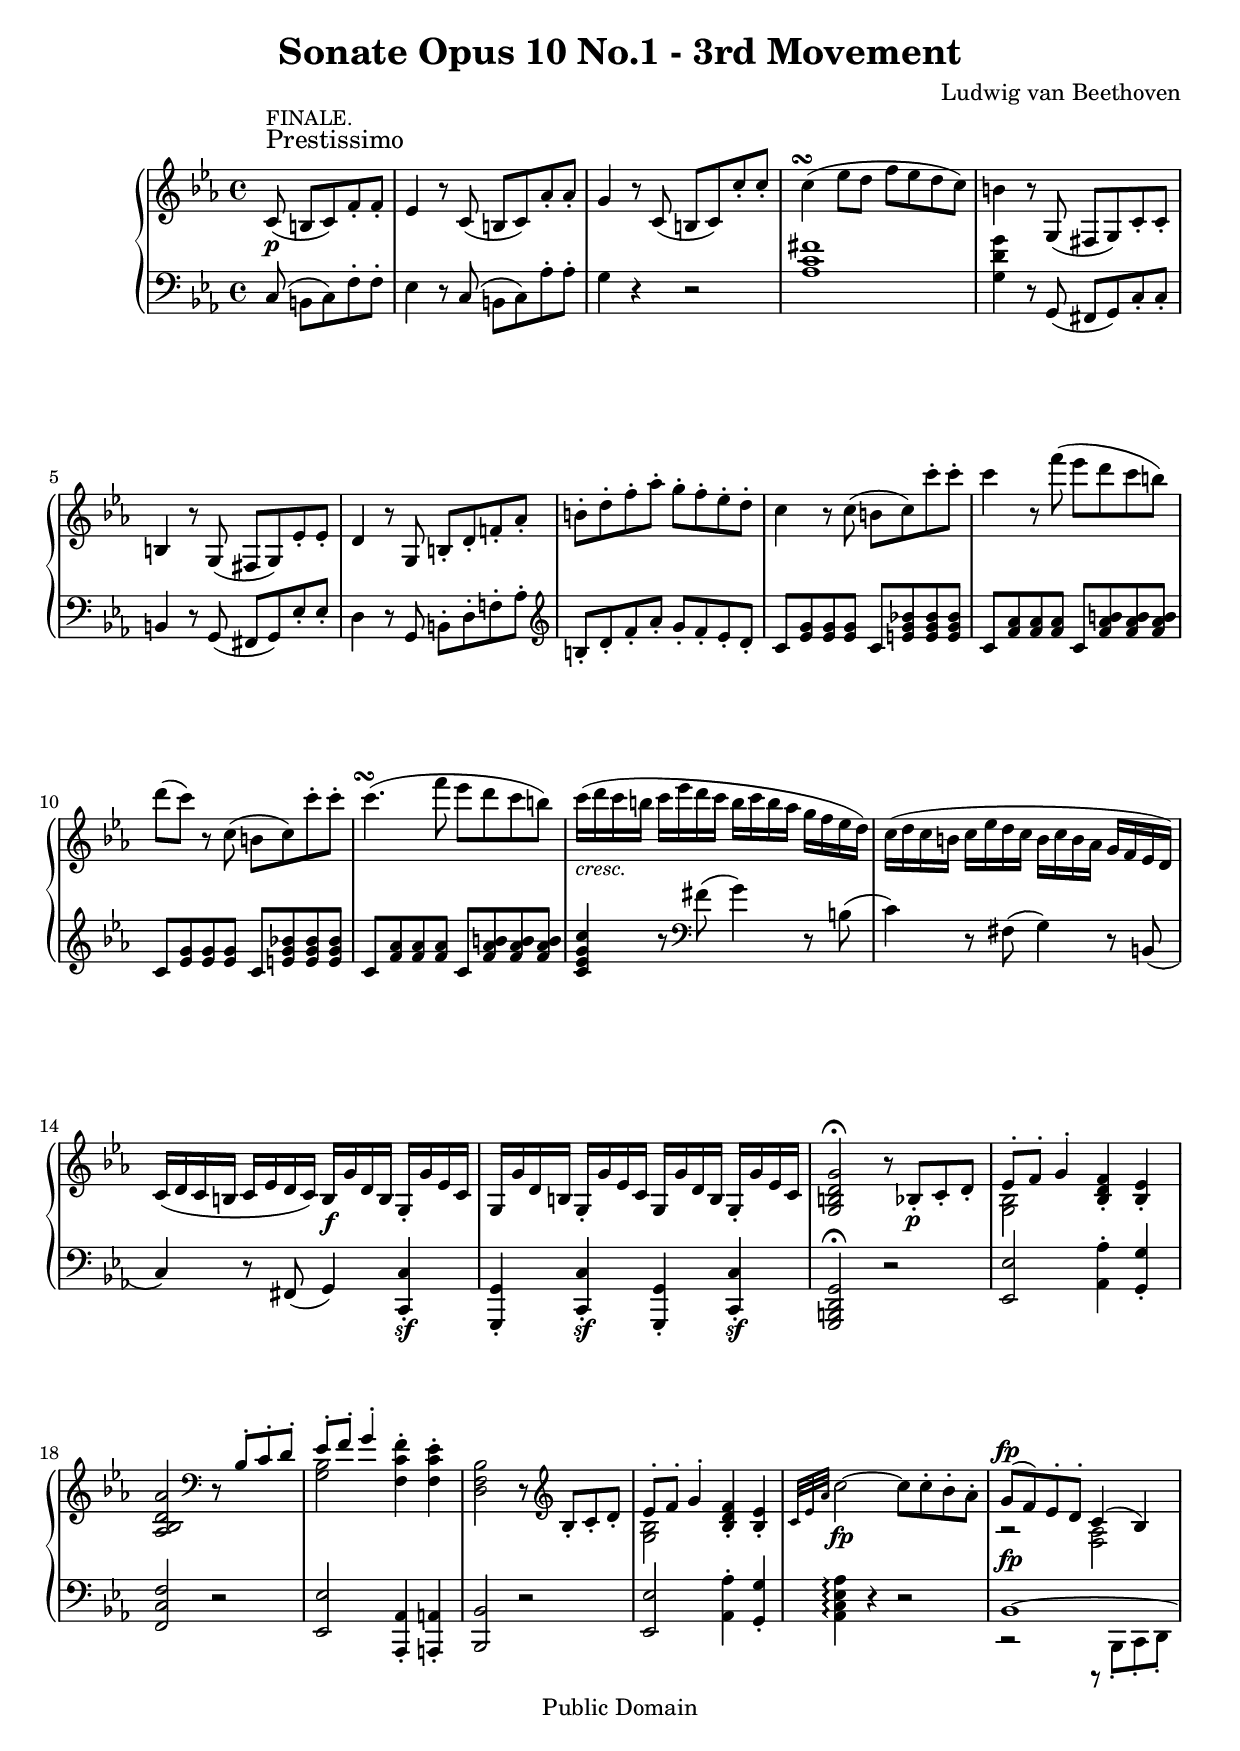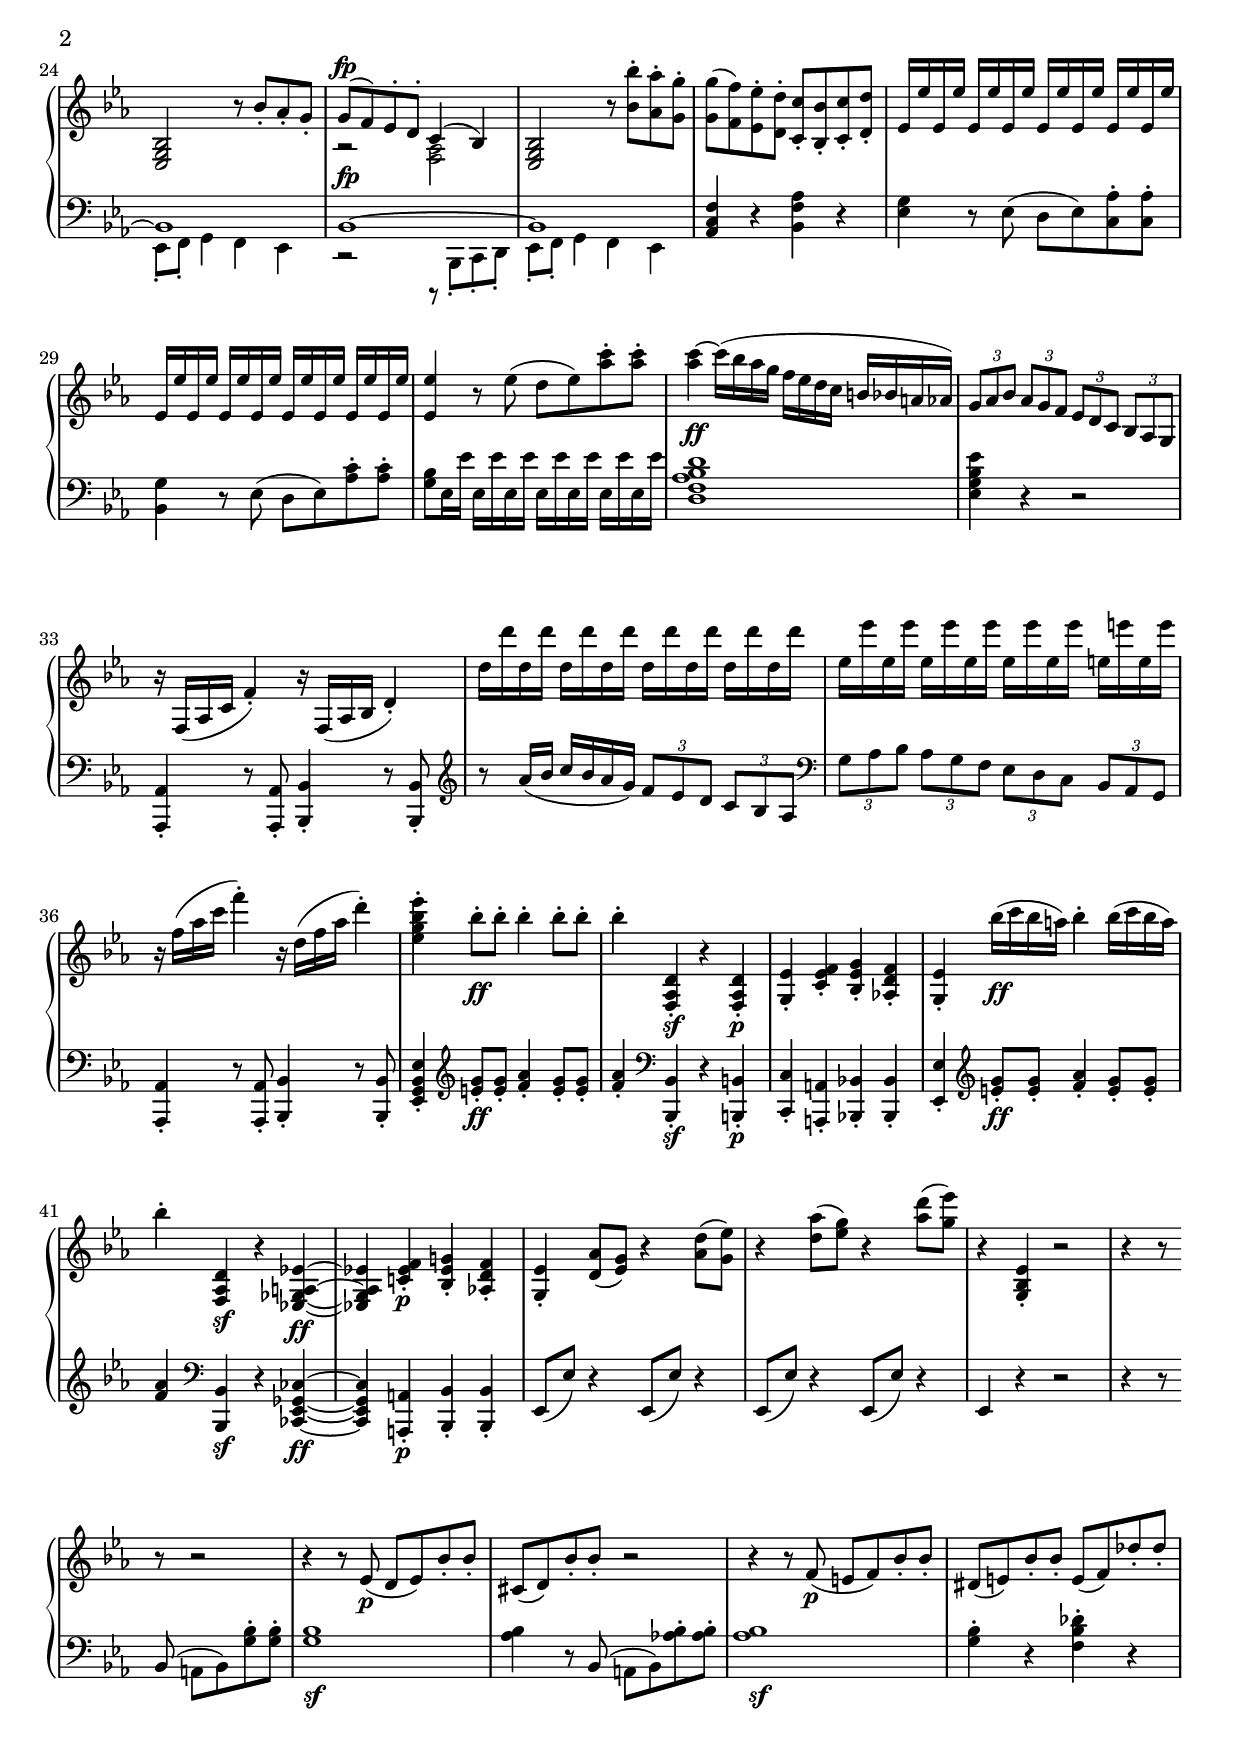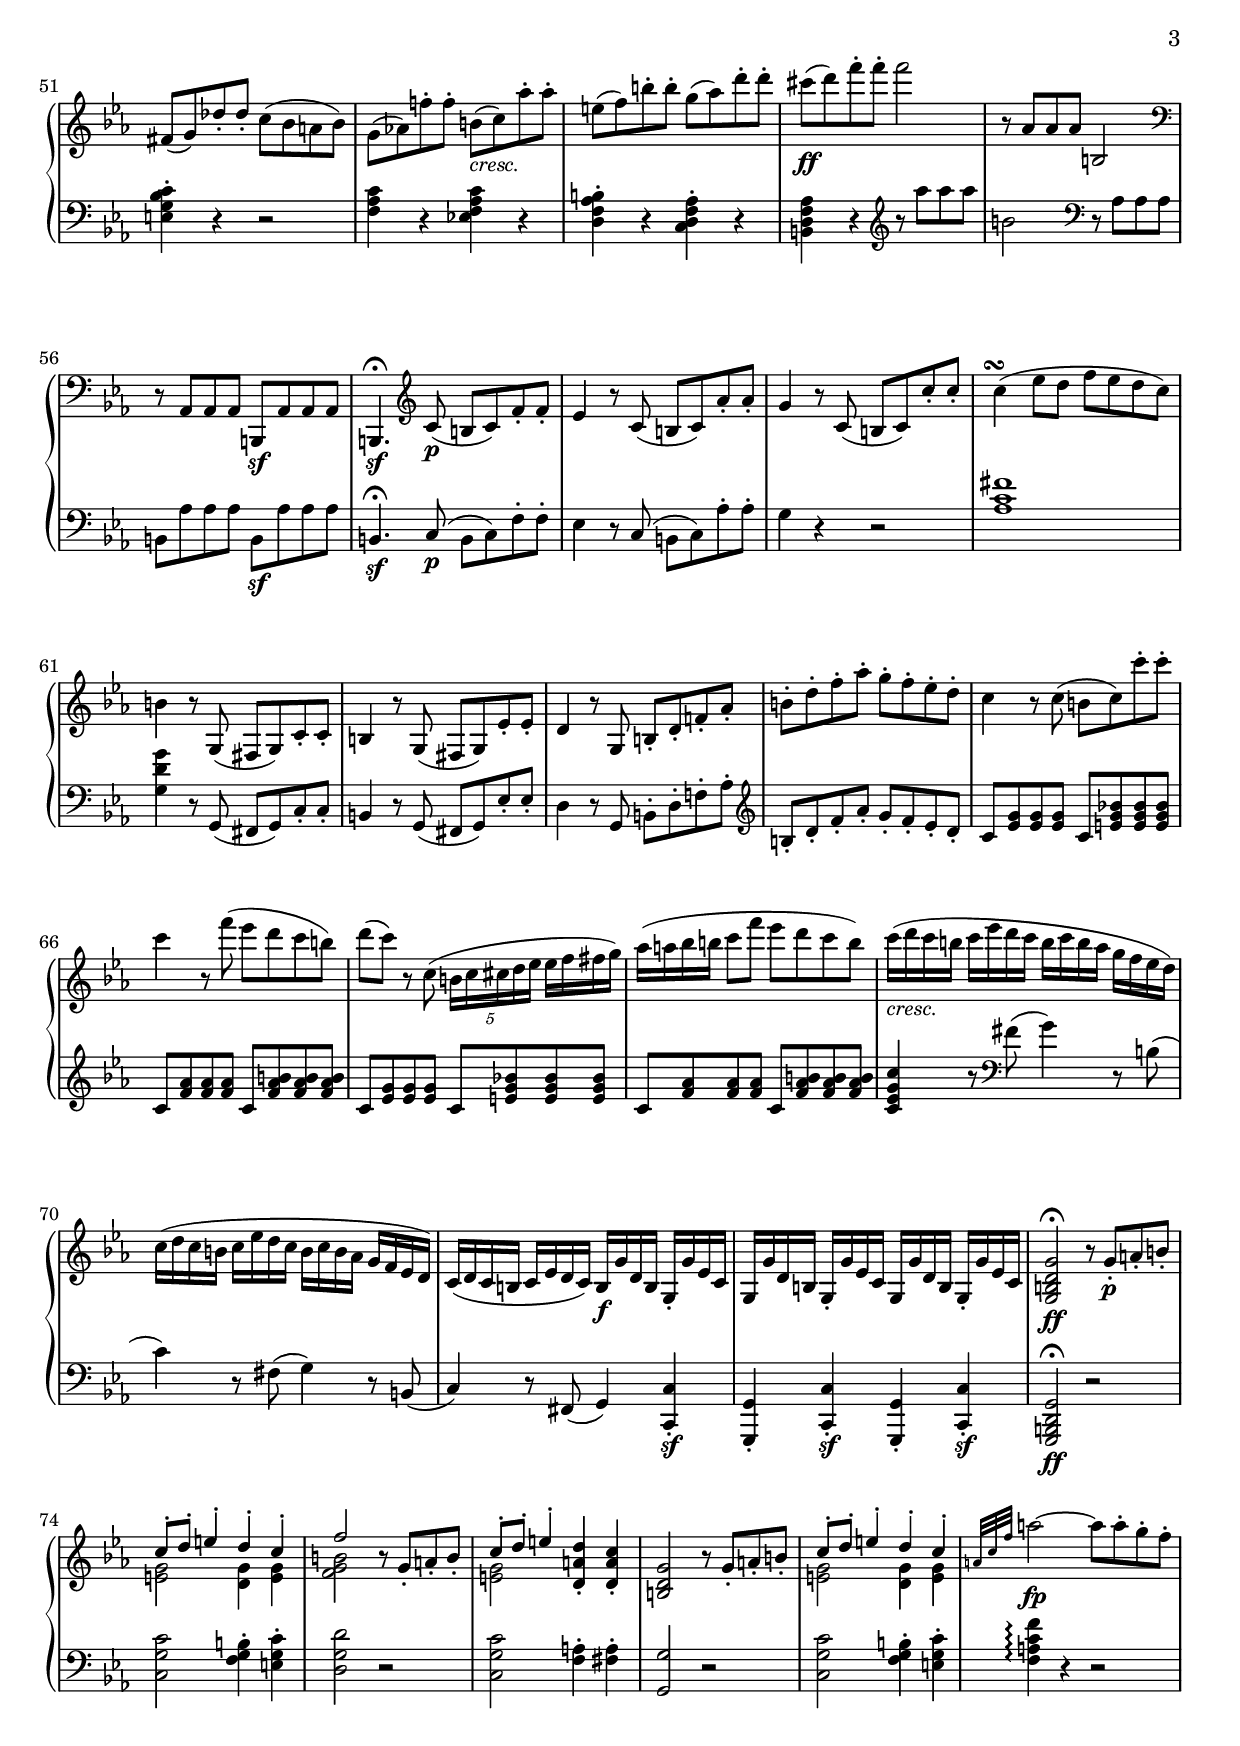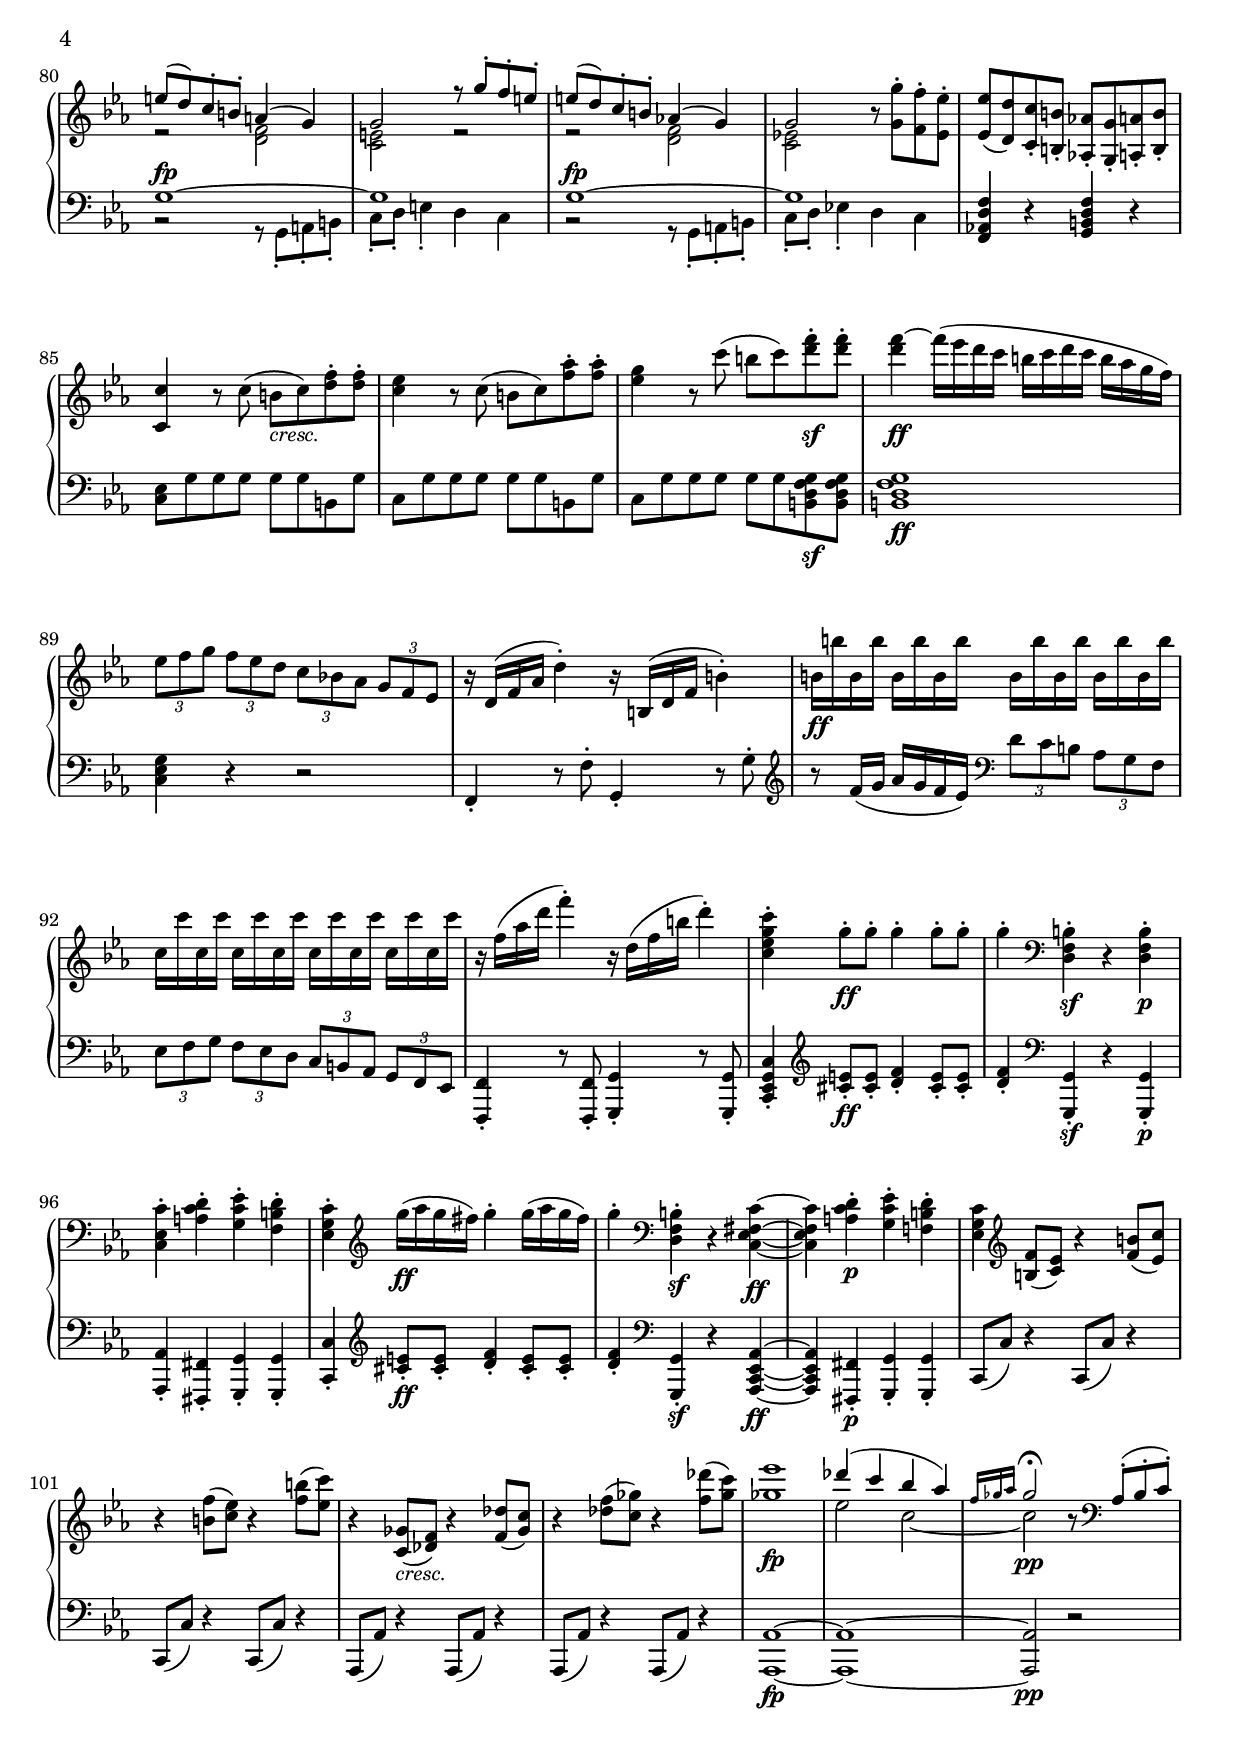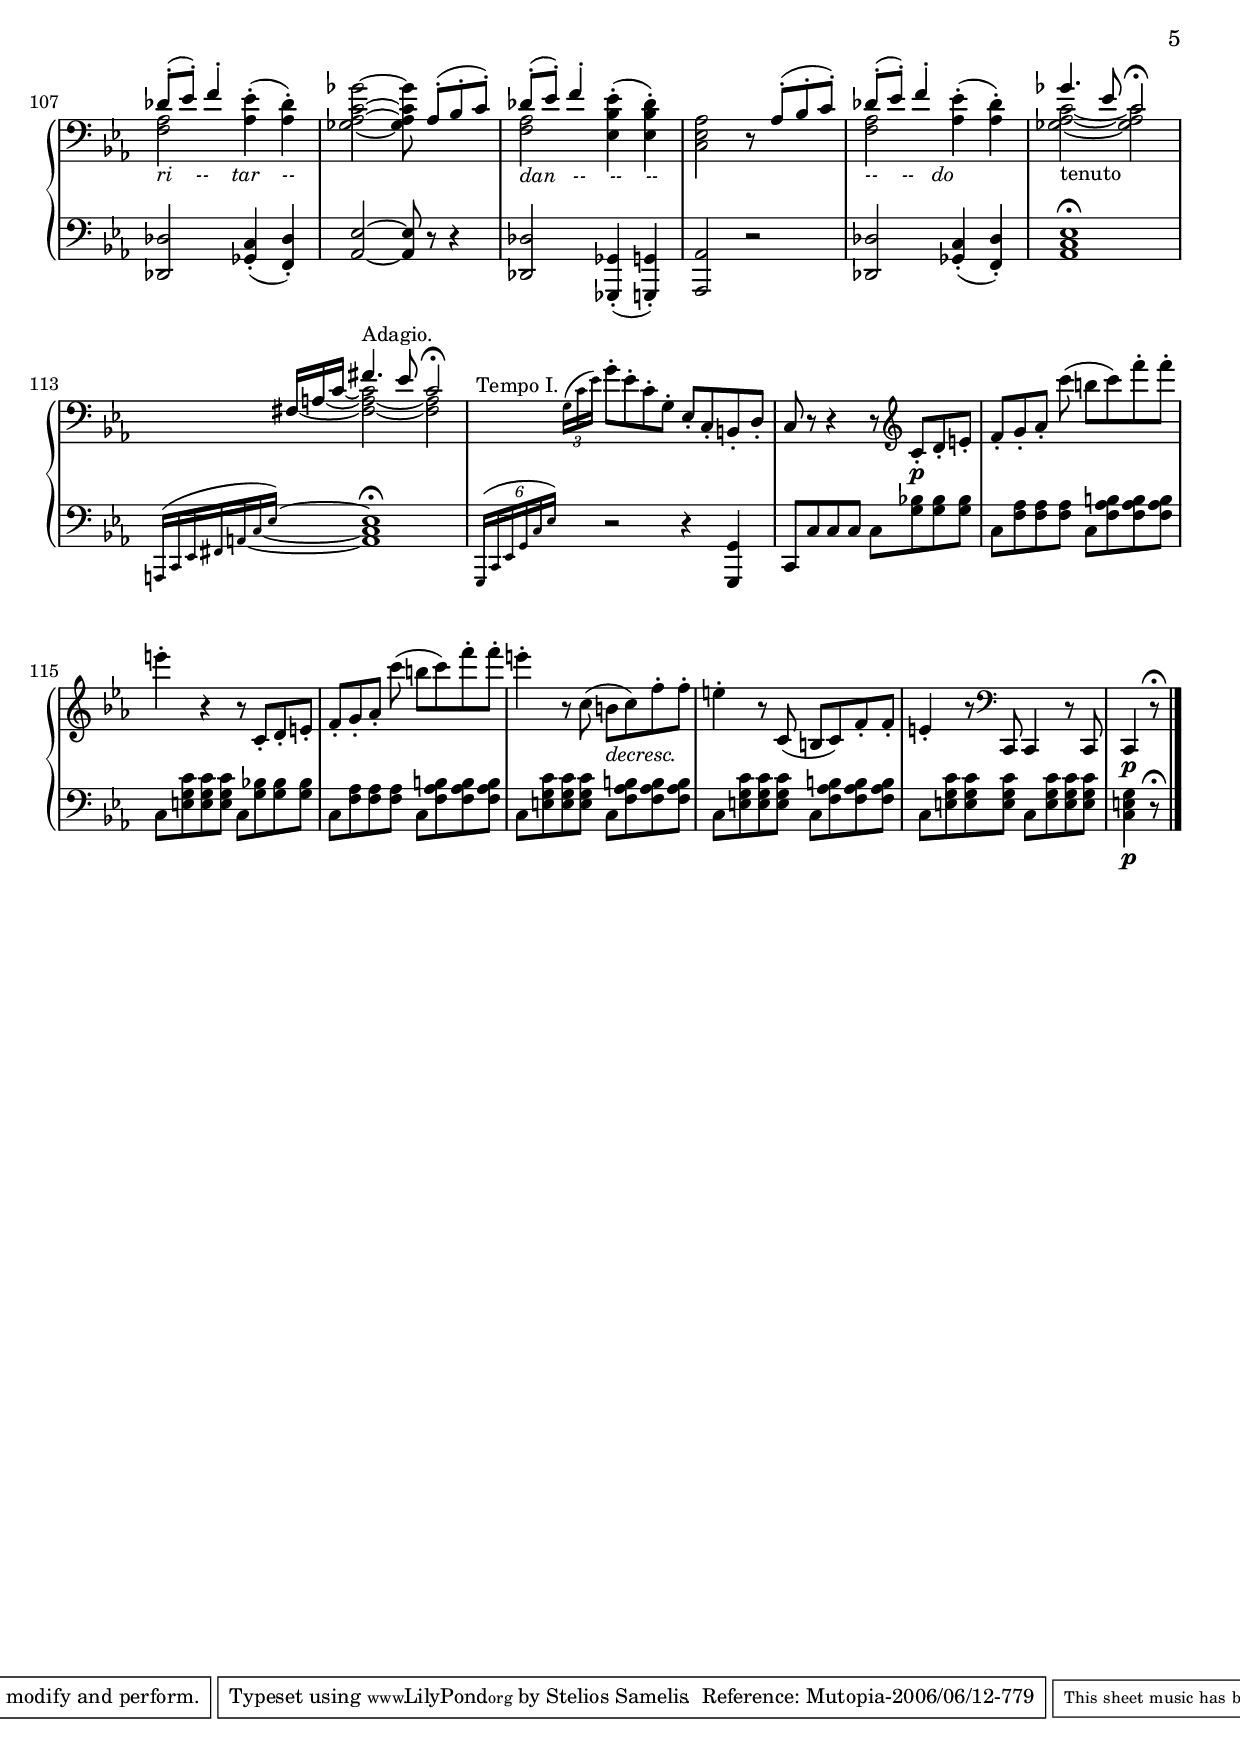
\version "2.8.0"

\header {
  title = "Sonate Opus 10 No.1 - 3rd Movement"
  composer = "Ludwig van Beethoven"
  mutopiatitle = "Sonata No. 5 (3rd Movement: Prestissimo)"
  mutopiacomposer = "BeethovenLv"
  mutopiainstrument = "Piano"
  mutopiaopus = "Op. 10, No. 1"
  date = "late 18th Century"
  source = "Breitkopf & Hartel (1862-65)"
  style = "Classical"
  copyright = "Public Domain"
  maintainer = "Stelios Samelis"
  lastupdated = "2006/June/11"
  version = "2.6.0"
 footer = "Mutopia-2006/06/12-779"
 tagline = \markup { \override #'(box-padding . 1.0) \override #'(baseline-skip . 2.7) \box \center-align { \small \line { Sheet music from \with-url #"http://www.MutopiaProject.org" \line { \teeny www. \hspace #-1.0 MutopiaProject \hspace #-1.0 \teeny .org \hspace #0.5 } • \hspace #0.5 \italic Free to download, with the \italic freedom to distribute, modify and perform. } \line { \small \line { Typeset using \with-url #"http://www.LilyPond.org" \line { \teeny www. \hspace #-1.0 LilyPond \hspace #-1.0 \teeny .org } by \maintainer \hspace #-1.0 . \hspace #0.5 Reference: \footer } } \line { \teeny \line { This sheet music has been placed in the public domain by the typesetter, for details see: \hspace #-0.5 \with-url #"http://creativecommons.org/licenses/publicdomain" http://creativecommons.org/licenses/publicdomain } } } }
}

\score {

 \context GrandStaff
 <<
 \context Staff = "up" {
 \clef treble
 \key c \minor
 \time 4/4
 \once \override TextScript #'padding = #2.0
 \partial 8*5 c'8\p^\markup { \large "Prestissimo" }^\markup { "FINALE." }( b c') f'\staccato f'\staccato
 ees'4 r8 c'8( b c') aes'\staccato aes'\staccato g'4 r8 c'8( b c') c''\staccato c''\staccato
 c''4^\markup { \center-align { \musicglyph #"scripts.turn" \musicglyph #"accidentals.0" } }( ees''8 d'' f'' ees'' d'' c'')
 b'4 r8 g( fis g) c'\staccato c'\staccato b4 r8 g( fis g) ees'\staccato ees'\staccato
 d'4 r8 g8 b\staccato d'\staccato f'!\staccato aes'\staccato
 b'\staccato d''\staccato f''\staccato aes''\staccato g''\staccato f''\staccato ees''\staccato d''\staccato
 c''4 r8 c''( b' c'') c'''\staccato c'''\staccato c'''4 r8 f'''( ees''' d''' c''' b'') d'''8( c''') r c''( b' c'') c'''\staccato c'''\staccato
 c'''4.^\markup { \center-align { \musicglyph #"scripts.turn" \musicglyph #"accidentals.0" } }( f'''8 ees''' d''' c''' b'')
 c'''16_\markup { \italic "cresc." }( d''' c''' b'' c''' ees''' d''' c''' b'' c''' b'' aes'' g'' f'' ees'' d'')
 c''16( d'' c'' b' c'' ees'' d'' c'' b' c'' b' aes' g' f' ees' d')
 c'16( d' c' b c' ees' d' c') b16\f g' d' b g\staccato g' ees' c'
 g16 g' d' b g\staccato g' ees' c' g g' d' b g\staccato g' ees' c'
 <g b d' g'>2^\fermata r8 bes!8\p\staccato[ c'\staccato d'\staccato]
 << { ees'8\staccato f'\staccato g'4\staccato } \\ { <g bes>2 } >> <bes d' f'>4\staccato <bes ees'>\staccato
 <aes bes d' aes'>2 \clef bass r8 << { bes8\staccato[ c'\staccato d'\staccato] ees'8\staccato f'\staccato g'4\staccato } \\
 { s4 s8 <g bes>2 } >> <f c' f'>4\staccato <f c' ees'>\staccato
 <d f bes>2 r8 \clef treble bes8\staccato[ c'\staccato d'\staccato]
 << { ees'8\staccato f'\staccato g'4\staccato } \\ { <g bes>2 } >> <bes d' f'>4\staccato <bes ees'>\staccato
 \grace { c'32[ ees' aes'] } c''2\fp ~ c''8 c''\staccato bes'\staccato aes'\staccato
 << { g'8^\fp( f') ees'\staccato d'\staccato c'4( bes) } \\ { a2\rest <f aes>2 } >>
 <ees g bes>2 r8 bes'\staccato[ aes'\staccato g'\staccato]
 << { g'8^\fp( f') ees'\staccato d'\staccato c'4( bes) } \\ { a2\rest <f aes>2 } >>
 <ees g bes>2 r8 <bes' bes''>8\staccato[ <aes' aes''>\staccato <g' g''>\staccato]
 <g' g''>8( <f' f''>) <ees' ees''>\staccato <d' d''>\staccato <c' c''>\staccato <bes bes'>\staccato <c' c''>\staccato <d' d''>\staccato
 ees'16 ees'' ees' ees'' ees' ees'' ees' ees'' ees' ees'' ees' ees'' ees' ees'' ees' ees''
 ees'16 ees'' ees' ees'' ees' ees'' ees' ees'' ees' ees'' ees' ees'' ees' ees'' ees' ees''
 <ees' ees''>4 r8 ees''( d'' ees'') <aes'' c'''>\staccato <aes'' c'''>\staccato
 <aes'' c'''>4\ff ~ c'''16( bes'' aes'' g'' f'' ees'' d'' c'' b' bes' a' aes')
 \set tupletSpannerDuration = #(ly:make-moment 1 4)
 \times 2/3 { g'8[ aes' bes'] aes'[ g' f'] ees'[ d' c'] bes[ aes g] }
 r16 f16([ aes c'] f'4\staccato) r16 f([ aes bes] d'4\staccato)
 d''16 d''' d'' d''' d'' d''' d'' d''' d'' d''' d'' d''' d'' d''' d'' d'''
 ees''16 ees''' ees'' ees''' ees'' ees''' ees'' ees''' ees'' ees''' ees'' ees''' e'' e''' e'' e'''
 r16 f''([ aes'' c'''] f'''4\staccato) r16 d''([ f'' aes''] d'''4\staccato)
 <ees'' g'' bes'' ees'''>4\staccato bes''8\ff\staccato bes''\staccato bes''4\staccato bes''8\staccato bes''\staccato
 bes''4\staccato <f aes d'>4\sf\staccato r <f aes d'>\p\staccato
 <g ees'>4\staccato <c' ees' f'>\staccato <bes ees' g'>\staccato <aes! d' f'>\staccato
 <g ees'>4\staccato bes''16\ff( c''' bes'' a'') bes''4\staccato bes''16( c''' bes'' a'')
 bes''4\staccato <f aes d'>4\sf r <ees! ges a ees'!>\ff ~ <ees! ges a ees'!>
 <c'! ees' f'>\p\staccato <bes ees' g'!>\staccato <aes! d' f'>\staccato
 <g ees'>4\staccato <d' aes'>8( <ees' g'>) r4 <aes' d''>8( <g' ees''>) r4 <d'' aes''>8( <ees'' g''>) r4 <aes'' d'''>8( <g'' ees'''>)
 r4 <g bes ees'>\staccato r2 r4 r8
 \bar ":|"
 \break

 \partial 8*5 r8 r2 r4 r8 ees'\p( d' ees') bes'\staccato bes'\staccato cis'( d') bes'\staccato bes'\staccato r2
 r4 r8 f'8\p( e' f') bes'\staccato bes'\staccato dis'( e') bes'\staccato bes'\staccato e'( f') des''\staccato des''\staccato
 fis'( g') des''\staccato des''\staccato c''( bes' a' bes')
 g'8( aes'!) f''!\staccato f''\staccato b'_\markup { \italic "cresc." }( c'') aes''\staccato aes''\staccato
 e''( f'') b''\staccato b''\staccato g''( aes'') d'''\staccato d'''\staccato cis'''\ff( d''') f'''\staccato f'''\staccato f'''2
 r8 aes'[ aes' aes'] b2 \clef bass r8 aes,[ aes, aes,] b,,\sf[ aes, aes, aes,]
 b,,4.^\fermata\sf \clef treble c'8\p( b c') f'\staccato f'\staccato
 ees'4 r8 c'8( b c') aes'\staccato aes'\staccato g'4 r8 c'8( b c') c''\staccato c''\staccato
 c''4^\markup { \center-align { \musicglyph #"scripts.turn" \musicglyph #"accidentals.0" } }( ees''8 d'' f'' ees'' d'' c'')
 b'4 r8 g( fis g) c'\staccato c'\staccato b4 r8 g( fis g) ees'\staccato ees'\staccato
 d'4 r8 g8 b\staccato d'\staccato f'!\staccato aes'\staccato
 b'\staccato d''\staccato f''\staccato aes''\staccato g''\staccato f''\staccato ees''\staccato d''\staccato
 c''4 r8 c''( b' c'') c'''\staccato c'''\staccato c'''4 r8 f'''( ees''' d''' c''' b'')
 d'''8( c''') r c''( \times 4/5 { b'16[ c'' cis'' d'' ees''] } ees''16[ f'' fis'' g'']) aes''16( a'' bes'' b'' c'''8 f''' ees''' d''' c''' b'')
 c'''16_\markup { \italic "cresc." }( d''' c''' b'' c''' ees''' d''' c''' b'' c''' b'' aes'' g'' f'' ees'' d'')
 c''16( d'' c'' b' c'' ees'' d'' c'' b' c'' b' aes' g' f' ees' d')
 c'16( d' c' b c' ees' d' c') b16\f g' d' b g\staccato g' ees' c'
 g16 g' d' b g\staccato g' ees' c' g g' d' b g\staccato g' ees' c'
 <g b d' g'>2^\fermata\ff r8 g'8\p\staccato[ a'\staccato b'\staccato]
 << { c''8\staccato[ d''\staccato] e''4\staccato d''\staccato c''\staccato f''2 } \\
 { <e' g'>2 <d' g'>4 <e' g'> <f' g' b'>2 } >> r8 g'8\staccato[ a'\staccato b'\staccato]
 << { c''8\staccato[ d''\staccato] e''4\staccato } \\ { <e' g'>2 } >> <d' a' d''>4\staccato <d' a' c''>\staccato
 <b d' g'>2 r8 g'8\staccato[ a'\staccato b'\staccato]
 << { c''8\staccato[ d''\staccato] e''4\staccato d''\staccato c''\staccato } \\ { <e' g'>2 <d' g'>4 <e' g'> } >>
 \grace { a'32[ c'' f''] } a''2\fp ~ a''8 a''\staccato g''\staccato f''\staccato
 << { e''8( d'') c''\staccato b'\staccato a'4( g') g'2 f''8\rest g''\staccato[ f''\staccato e''\staccato]
 e''8( d'') c''\staccato b'\staccato aes'!4( g') g'2 } \\
 { e'2\rest <d' f'> <c' e'> e'\rest e'\rest <d' f'> <c' ees'!> } >> r8 <g' g''>\staccato <f' f''>\staccato <ees' ees''>\staccato
 <ees' ees''>8( <d' d''>) <c' c''>\staccato <b b'>\staccato <aes! aes'!>\staccato <g g'>\staccato <a a'>\staccato <b b'>\staccato
 <c' c''>4 r8 c''( b'_\markup { \italic "cresc." } c'') <d'' f''>\staccato <d'' f''>\staccato
 <c'' ees''>4 r8 c''( b' c'') <f'' aes''>\staccato <f'' aes''>\staccato
 <ees'' g''>4 r8 c'''( b'' c''') <d''' f'''>\staccato\sf <d''' f'''>\staccato
 <d''' f'''>4\ff ~ f'''16( ees''' d''' c''' b'' c''' d''' c''' b'' aes'' g'' f'')
 \set tupletSpannerDuration = #(ly:make-moment 1 4)
 \times 2/3 { ees''8[ f'' g''] f''[ ees'' d''] c''[ bes'! aes'] g'[ f' ees'] } r16 d'( f' aes' d''4\staccato) r16 b( d' f' b'4\staccato)
 b'16\ff b'' b' b'' b' b'' b' b'' b' b'' b' b'' b' b'' b' b'' c'' c''' c'' c''' c'' c''' c'' c''' c'' c''' c'' c''' c'' c''' c'' c'''
 r16 f''( aes'' d''' f'''4\staccato) r16 d''( f'' b'' d'''4\staccato)
 <c'' ees'' g'' c'''>4\staccato g''8\ff\staccato g''\staccato g''4\staccato g''8\staccato g''\staccato
 g''4\staccato \clef bass <d f b>4\sf\staccato r <d f b>4\p\staccato
 <c ees c'>4\staccato <a c' d'>\staccato <g c' ees'>\staccato <f b d'>\staccato <ees g c'>\staccato
 \clef treble g''16\ff( aes'' g'' fis'') g''4\staccato g''16( aes'' g'' fis'')
 g''4\staccato \clef bass <d f b>\staccato\sf r <c ees fis c'>\ff ~ <c ees fis c'>
 <a c' d'>\p\staccato <g c' ees'>\staccato <f b d'>\staccato <ees g c'> \clef treble <b f'>8( <c' ees'>) r4 <f' b'>8( <ees' c''>)
 r4 <b' f''>8( <c'' ees''>) r4 <f'' b''>8( <ees'' c'''>)
 r4 <c' ges'>8_\markup { \italic "cresc." }( <des' f'>) r4 <f' des''>8( <ges' c''>) r4 <des'' f''>8( <c'' ges''>) r4 <f'' des'''>8( <ges'' c'''>)
 <ges'' ees'''>1\fp << { des'''4( c''' bes'' aes'') \grace { f''16[ ges'' aes''] } ges''2^\fermata } \\ { ees''2 c''2 ~ c''2\pp } >>
 r8 \clef bass << { aes8\staccato( bes\staccato c'\staccato) des'8\staccato( ees'\staccato) f'4\staccato } \\
 { s4 s8 <f aes>2_\markup { \italic "ri    --    tar    --" } } >>
 <aes ees'>4\staccato( <aes des'>\staccato) <ges aes c' ges'>2 ~ <ges aes c' ges'>8
 << { aes8\staccato( bes\staccato c'\staccato) des'8\staccato( ees'\staccato) f'4\staccato } \\
 { s4 s8 <f aes>2_\markup { \italic "dan   --    --    --" } } >>
 <ees bes ees'>4\staccato( <ees bes des'>\staccato) <c ees aes>2 r8
 << { aes8\staccato( bes\staccato c'\staccato) des'8\staccato( ees'\staccato) f'4\staccato } \\
 { s4 s8 <f aes>2_\markup { \italic "--    --   do " } } >>
 <aes ees'>4\staccato( <aes des'>\staccato)
 << { ges'4. ees'8 c'2^\fermata } \\ { <ges aes c'>2_\markup { "tenuto" } ~ <ges aes c'> } >>
 \new Voice { \cadenzaOn \override NoteHead #'font-size = #-3 s4 s8 s16
 << { s8 s16 fis'4.^\markup { "Adagio." } ees'8 c'2^\fermata } \\
 { \stemUp \set tieWaitForNote = ##t fis16[~ a~ c']~ \stemDown <fis a c'>2 ~ <fis a> } >>
 s4^\markup { "Tempo I." } \set tupletSpannerDuration = #(ly:make-moment 1 4) \times 2/3 { g16([ c' ees']) }
 \override NoteHead #'font-size = #0
 g'8\staccato[ ees'\staccato c'\staccato g\staccato] ees\staccato[ c\staccato b,\staccato d\staccato]
 \cadenzaOff \bar "|" }
 c8 r r4 r8 \clef treble c'8\staccato\p[ d'\staccato e'\staccato] f'\staccato[ g'\staccato aes'\staccato]
 c'''8( b'' c''') f'''\staccato f'''\staccato e'''4\staccato r4 r8 c'\staccato[ d'\staccato e'\staccato]
 f'\staccato[ g'\staccato aes'\staccato] c'''8( b'' c''') f'''\staccato f'''\staccato
 e'''4\staccato r8 c''8( b'_\markup { \italic "decresc." } c'') f''\staccato f''\staccato
 e''4\staccato r8 c'8( b c') f'\staccato f'\staccato e'4\staccato r8 \clef bass c,8 c,4 r8 c,8 c,4\p r8^\fermata
 \bar "|."
}

 \context Staff = "down" {
 \clef bass
 \key c \minor
 \time 4/4
 \partial 8*5 c8( b, c) f\staccato f\staccato ees4 r8 c( b, c) aes\staccato aes\staccato g4 r r2 <aes c' fis'>1
 <g d' g'>4 r8 g,( fis, g,) c\staccato c\staccato b,4 r8 g,( fis, g,) ees\staccato ees\staccato
 d4 r8 g, b,\staccato d\staccato f!\staccato aes\staccato
 \clef treble b8\staccato d'\staccato f'\staccato aes'\staccato g'\staccato f'\staccato ees'\staccato d'\staccato
 c'8 <ees' g'> <ees' g'> <ees' g'> c' <e' g' bes'!> <e' g' bes'> <e' g' bes'>
 c'8 <f' aes'> <f' aes'> <f' aes'> c' <f' aes' b'> <f' aes' b'> <f' aes' b'>
 c'8 <ees' g'> <ees' g'> <ees' g'> c' <e' g' bes'!> <e' g' bes'> <e' g' bes'>
 c'8 <f' aes'> <f' aes'> <f' aes'> c' <f' aes' b'> <f' aes' b'> <f' aes' b'>
 <c' ees' g' c''>4 r8 \clef bass fis'( g'4) r8 b8( c'4) r8 fis( g4) r8 b,( c4) r8 fis,( g,4) <c, c>4\sf\staccato
 <g,, g,>4\staccato <c, c>\sf\staccato <g,, g,>\staccato <c, c>\sf\staccato <g,, b,, d, g,>2^\fermata r2
 <ees, ees>2 <aes, aes>4\staccato <g, g>\staccato <f, c f>2 r <ees, ees>2 <aes,, aes,>4\staccato <a,, a,>\staccato
 <bes,, bes,>2 r <ees, ees>2 <aes, aes>4\staccato <g, g>\staccato <aes, c ees aes>4\arpeggio r4 r2
 << { bes,1^\fp ~ bes,1 bes,1^\fp ~ bes,1 } \\
 { c,2\rest c,,8\rest bes,,8\staccato[ c,\staccato d,\staccato] ees,\staccato[ f,\staccato] g,4 f, ees,
 c,2\rest c,,8\rest bes,,8\staccato[ c,\staccato d,\staccato] ees,\staccato[ f,\staccato] g,4 f, ees, } >>
 <aes, c f>4 r <bes, f aes> r
 <ees g>4 r8 ees( d ees) <c aes>\staccato <c aes>\staccato <bes, g>4 r8 ees( d ees) <aes c'>\staccato <aes c'>\staccato
 <g bes>8[ ees16 ees'] ees ees' ees ees' ees ees' ees ees' ees ees' ees ees' <d f aes bes d'>1
 <ees g bes ees'>4 r r2 <aes,, aes,>4\staccato r8 <aes,, aes,>\staccato <bes,, bes,>4\staccato r8 <bes,, bes,>\staccato
 \clef treble r8 aes'16( bes' c'' bes' aes' g')
 \set tupletSpannerDuration = #(ly:make-moment 1 4)
 \times 2/3 { f'8[ ees' d'] c'[ bes aes] \clef bass g8[ aes bes] aes[ g f] ees[ d c] bes,[ aes, g,] }
 <aes,, aes,>4\staccato r8 <aes,, aes,>\staccato <bes,, bes,>4\staccato r8 <bes,, bes,>\staccato
 <ees, g, bes, ees>4\staccato \clef treble <e' g'>8\ff\staccato <e' g'>\staccato
 <f' aes'>4\staccato <e' g'>8\staccato <e' g'>\staccato
 <f' aes'>4\staccato \clef bass <bes,, bes,>4\sf\staccato r <b,, b,>\p\staccato
 <c, c>4\staccato <a,, a,>\staccato <bes,,! bes,!>\staccato <bes,, bes,>\staccato
 <ees, ees>4\staccato \clef treble <e' g'>8\ff\staccato <e' g'>\staccato <f' aes'>4\staccato <e' g'>8\staccato <e' g'>\staccato
 <f' aes'>4 \clef bass <bes,, bes,>\sf r4 <ces, ees, ges, ces>4\ff ~ <ces, ees, ges, ces>
 <a,, a,>4\p\staccato <bes,, bes,>\staccato <bes,, bes,>\staccato
 ees,8( ees) r4 ees,8( ees) r4 ees,8( ees) r4 ees,8( ees) r4 ees,4 r r2 r4 r8
 \bar ":|"
 \break

 \partial 8*5 bes,8( a, bes,) <g bes>\staccato <g bes>\staccato <g bes>1\sf
 <aes bes>4 r8 bes,( a, bes,) <aes! bes>\staccato <aes bes>\staccato <aes bes>1\sf
 <g bes>4\staccato r <f bes des'>\staccato r <e g bes c'>\staccato r r2
 <f aes c'>4 r <ees! f aes c'> r <d f aes b>\staccato r <c d f aes>\staccato r
 <b, d f aes>4 r \clef treble r8 aes''[ aes'' aes''] b'2 \clef bass r8 aes[ aes aes]
 b,8[ aes aes aes] b,\sf[ aes aes aes] b,4.^\fermata\sf c8\p( b, c) f\staccato f\staccato
 ees4 r8 c( b, c) aes\staccato aes\staccato g4 r r2 <aes c' fis'>1
 <g d' g'>4 r8 g,( fis, g,) c\staccato c\staccato b,4 r8 g,( fis, g,) ees\staccato ees\staccato
 d4 r8 g, b,\staccato d\staccato f!\staccato aes\staccato
 \clef treble b8\staccato d'\staccato f'\staccato aes'\staccato g'\staccato f'\staccato ees'\staccato d'\staccato
 c'8 <ees' g'> <ees' g'> <ees' g'> c' <e' g' bes'!> <e' g' bes'> <e' g' bes'>
 c'8 <f' aes'> <f' aes'> <f' aes'> c' <f' aes' b'> <f' aes' b'> <f' aes' b'>
 c'8 <ees' g'> <ees' g'> <ees' g'> c' <e' g' bes'!> <e' g' bes'> <e' g' bes'>
 c'8 <f' aes'> <f' aes'> <f' aes'> c' <f' aes' b'> <f' aes' b'> <f' aes' b'>
 <c' ees' g' c''>4 r8 \clef bass fis'( g'4) r8 b8( c'4) r8 fis( g4) r8 b,( c4) r8 fis,( g,4) <c, c>4\sf\staccato
 <g,, g,>4\staccato <c, c>\sf\staccato <g,, g,>\staccato <c, c>\sf\staccato
 <g,, b,, d, g,>2^\fermata\ff r2 <c g c'>2 <f g b>4\staccato <e g c'>\staccato <d g d'>2 r
 <c g c'>2 <f a>4\staccato <fis a>\staccato <g, g>2 r <c g c'>2 <f g b>4\staccato <e g c'>\staccato <f a c' f'>4\arpeggio r4 r2
 << { g1^\fp ~ g1 g1^\fp ~ g1 } \\
 { b,2\rest g,8\rest g,\staccato[ a,\staccato b,\staccato] c\staccato d\staccato e4\staccato d c
 b,2\rest g,8\rest g,\staccato[ a,\staccato b,\staccato] c\staccato d\staccato ees!4\staccato d c } >>
 <f, aes,! d f>4 r <g, b, d f> r <c ees>8 g g g g g b, g c g g g g g b, g c g g g g g <b, d f g>\sf <b, d f g>
 <b, d f g>1\ff <c ees g>4 r r2 f,4\staccato r8 f\staccato g,4\staccato r8 g\staccato
 \clef treble r8 f'16( g' aes' g' f' ees') \clef bass
 \set tupletSpannerDuration = #(ly:make-moment 1 4)
 \times 2/3 { d'8[ c' b] aes[ g f] ees[ f g] f[ ees d] c[ b, aes,] g,[ f, ees,] }
 <f,, f,>4\staccato r8 <f,, f,>\staccato <g,, g,>4\staccato r8 <g,, g,>\staccato <c, ees, g, c>4\staccato
 \clef treble <cis' e'>8\ff\staccato <cis' e'>\staccato <d' f'>4\staccato <cis' e'>8\staccato <cis' e'>\staccato
 <d' f'>4\staccato \clef bass <g,, g,>\sf\staccato r <g,, g,>\p\staccato
 <aes,, aes,>4\staccato <fis,, fis,>\staccato <g,, g,>\staccato <g,, g,>\staccato <c, c>\staccato
 \clef treble <cis' e'>8\ff\staccato <cis' e'>\staccato <d' f'>4\staccato <cis' e'>8\staccato <cis' e'>\staccato
 <d' f'>4\staccato \clef bass <g,, g,>4\sf\staccato r <aes,, c, ees, aes,>\ff ~ <aes,, c, ees, aes,>
 <fis,, fis,>\p\staccato <g,, g,>\staccato <g,, g,>\staccato
 c,8( c) r4 c,8( c) r4 c,8( c) r4 c,8( c) r4 aes,,8( aes,) r4 aes,,8( aes,) r4 aes,,8( aes,) r4 aes,,8( aes,) r4
 <aes,, aes,>1\fp ~ <aes,, aes,> ~ <aes,, aes,>2\pp r2
 <des, des>2 <ges, c>4\staccato( <f, des>\staccato) <aes, ees>2 ~ <aes, ees>8 r8 r4
 <des, des>2 <ges,, ges,>4\staccato( <g,, g,>\staccato) <aes,, aes,>2 r2
 <des, des>2 <ges, c>4\staccato( <f, des>\staccato) <aes, c ees>1^\fermata
 \new Voice { \cadenzaOn \override NoteHead #'font-size = #-3
 \stemUp \slurUp \set tieWaitForNote = ##t a,,16[( c, ees, fis, a,~ c~ ees)]~ s8 s16
 \override NoteHead #'font-size = #0 <a, c ees>1^\fermata \bar "|"
 \override NoteHead #'font-size = #-3
 \set tupletSpannerDuration = #(ly:make-moment 1 4) \times 4/6 { g,,16([ c, ees, g, c ees]) } s8 r2 r4
 \override NoteHead #'font-size = #0 <g,, g,>4 \cadenzaOff \bar "|" }
 c,8 c c c c <g bes!> <g bes> <g bes> c <f aes> <f aes> <f aes> c <f aes b> <f aes b> <f aes b>
 c <e g c'> <e g c'> <e g c'> c <g bes!> <g bes> <g bes> c <f aes> <f aes> <f aes> c <f aes b> <f aes b> <f aes b>
 c <e g c'> <e g c'> <e g c'> c <f aes b> <f aes b> <f aes b> c <e g c'> <e g c'> <e g c'> c <f aes b> <f aes b> <f aes b>
 c <e g c'> <e g c'> <e g c'> c <e g c'> <e g c'> <e g c'> <c e g>4\p r8^\fermata
 \bar "|."
}
>>

 \layout {
 \context {
   \Staff
   \override VerticalAxisGroup #'minimum-Y-extent = #'(-5.0 . 5.0)
   fontSize = #-1 }
 }

 \midi { \tempo 4 = 166 }

}
